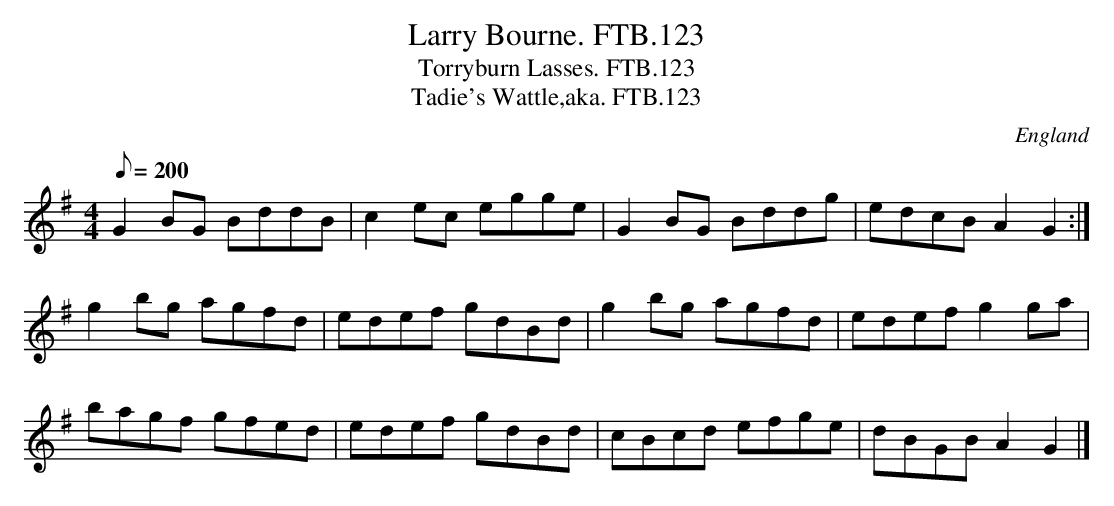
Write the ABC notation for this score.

X:1
T:Larry Bourne. FTB.123
T:Torryburn Lasses. FTB.123
T:Tadie's Wattle,aka. FTB.123
M:4/4
Q:200
O:England
K:G
G2BG BddB|c2ec egge|G2BG Bddg|edcBA2G2:|
g2bg agfd|edef gdBd|g2bg agfd|edefg2ga|
bagf gfed|edef gdBd|cBcd efge|dBGBA2G2|]
